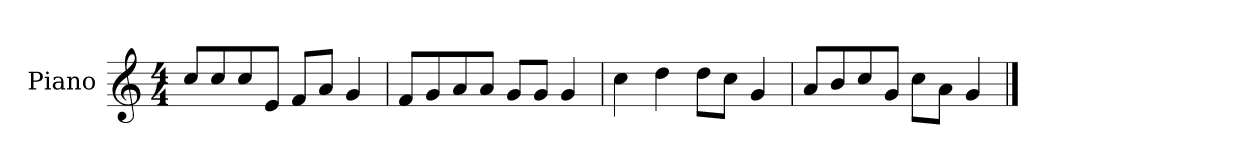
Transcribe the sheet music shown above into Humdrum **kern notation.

**kern
*part1
*staff1
*I"Piano
*I'P-no
*clefG2
*k[]
*M4/4
*MM90
=1
8cc/L
8cc/
8cc/
8e/J
8f/L
8a/J
4g/
=2
8f/L
8g/
8a/
8a/J
8g/L
8g/J
4g/
=3
4cc\
4dd\
8dd\L
8cc\J
4g/
=4
8a/L
8b/
8cc/
8g/J
8cc\L
8a\J
4g/
==
*-
